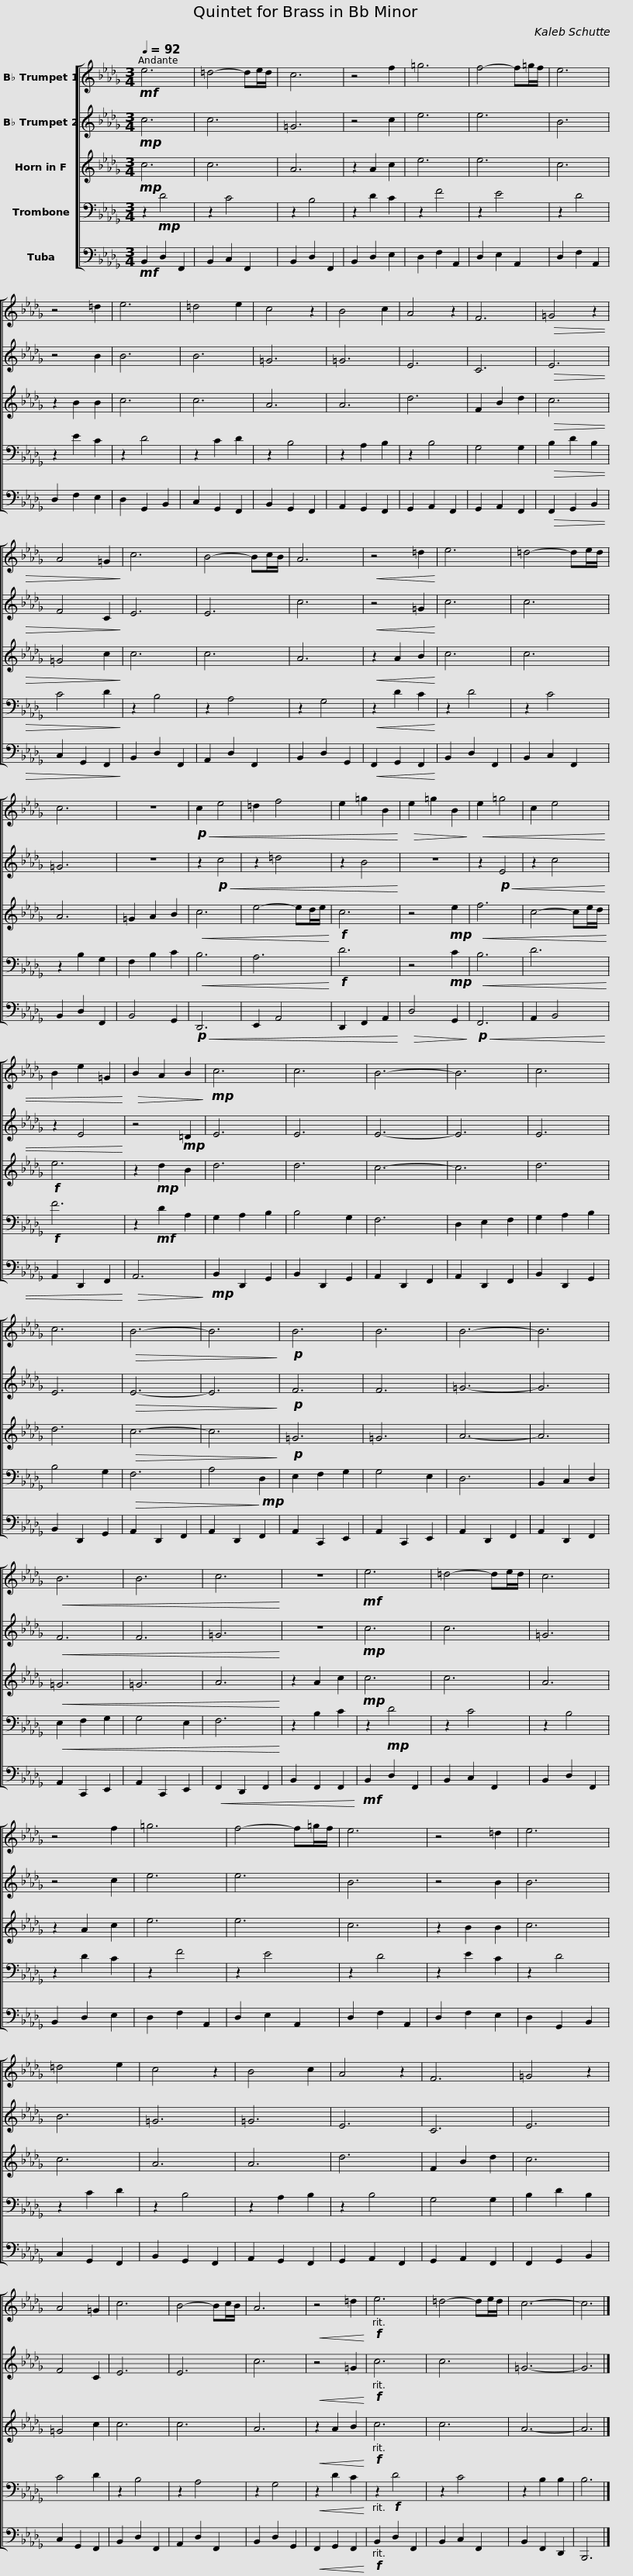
X:1
%%score [ 1 2 3 4 5 ]
L:1/8
Q:1/4=92
M:3/4
I:linebreak $
K:Db
V:1 treble transpose=-2
V:2 treble transpose=-2
V:3 treble transpose=-7
V:4 bass
V:5 bass
V:1
[K:Db]!mf! e6 | =d4- de/d/ | c6 | z4 f2 | =g6 | %5
 f4- f=g/f/ | e6 | z4 =d2 | e6 |$ =d4 e2 | %10
 c4 z2 | B4 c2 | A4 z2 | F6 |!>(! =G4 z2 | %15
 A4 =G2!>)! | c6 | B4- Bc/B/ | A6 |!<(! z4 =d2!<)! | %20
 e6 |$ =d4- de/d/ | c6 | z6 |!p!!<(! c2 e4 | %25
 =d2 f4 | e2 =g2 B2!<)! |!>(! e2 =g2 B2!>)! |!<(! e2 =g4 | c2 e4 | %30
 B2 e2 =G2!<)! |$!>(! B2 A2 B2!>)! |!mp! c6 | c6 | B6- | %35
 B6 | c6 | c6 |!>(! B6- | B6!>)! | %40
!p! B6 | B6 | B6- |$ B6 |!<(! B6 | %45
 B6 | c6!<)! | z6 |!mf! e6 | =d4- de/d/ | %50
 c6 | z4 f2 | =g6 | f4- f=g/f/ |$ e6 | %55
 z4 =d2 | e6 | =d4 e2 | c4 z2 | B4 c2 | %60
 A4 z2 | F6 | =G4 z2 | A4 =G2 | c6 | %65
 B4- Bc/B/ |$ A6 |!<(! z4 =d2!<)! |!f! e6 | =d4- de/d/ | %70
 c6- | c6 |] %72
V:2
[K:Db]!mp! c6 | c6 | =G6 | z4 c2 | e6 | %5
 e6 | B6 | z4 B2 | B6 |$ B6 | %10
 =G6 | =G6 | E6 | C6 |!>(! E6 | %15
 F4 C2!>)! | E6 | E6 | c6 |!<(! z4 =G2!<)! | %20
 c6 |$ c6 | =G6 | z6 | z2!p!!<(! c4 | %25
 z2 =d4 | z2 B4!<)! | z6 | z2!p!!<(! E4 | z2 c4 | %30
 z2 E4!<)! |$ z4!mp! =D2 | E6 | E6 | E6- | %35
 E6 | E6 | E6 |!>(! E6- | E6!>)! | %40
!p! F6 | F6 | =G6- |$ G6 |!<(! F6 | %45
 F6 | =G6!<)! | z6 |!mp! c6 | c6 | %50
 =G6 | z4 c2 | e6 | e6 |$ B6 | %55
 z4 B2 | B6 | B6 | =G6 | =G6 | %60
 E6 | C6 | E6 | F4 C2 | E6 | %65
 E6 |$ c6 |!<(! z4 =G2!<)! |!f! c6 | c6 | %70
 =G6- | G6 |] %72
V:3
[K:Db]!mp! c6 | c6 | A6 | z2 A2 c2 | e6 | %5
 e6 | c6 | z2 B2 B2 | c6 |$ c6 | %10
 A6 | A6 | d6 | F2 B2 d2 |!>(! c6 | %15
 =G4 c2!>)! | c6 | c6 | A6 |!<(! z2 A2 B2!<)! | %20
 c6 |$ c6 | A6 | =G2 A2 B2 |!<(! c6 | %25
 e4- ed/e/!<)! |!f! c6 | z4!mp! e2 |!<(! f6 | c4- ce/d/!<)! | %30
!f! e6 |$ z2!mp! d2 B2 | d6 | d6 | c6- | %35
 c6 | d6 | d6 |!>(! c6- | c6!>)! | %40
!p! =G6 | =G6 | A6- |$ A6 |!<(! =G6 | %45
 =G6 | A6!<)! | z2 A2 c2 |!mp! c6 | c6 | %50
 A6 | z2 A2 c2 | e6 | e6 |$ c6 | %55
 z2 B2 B2 | c6 | c6 | A6 | A6 | %60
 d6 | F2 B2 d2 | c6 | =G4 c2 | c6 | %65
 c6 |$ A6 |!<(! z2 A2 B2!<)! |!f! c6 | c6 | %70
 A6- | A6 |] %72
V:4
 z2!mp! D4 | z2 C4 | z2 B,4 | z2 D2 C2 | z2 F4 | %5
 z2 E4 | z2 D4 | z2 E2 C2 | z2 D4 |$ z2 C2 D2 | %10
 z2 B,4 | z2 A,2 B,2 | z2 B,4 | G,4 G,2 |!>(! B,2 D2 B,2 | %15
 C4 D2!>)! | z2 B,4 | z2 A,4 | z2 G,4 |!<(! z2 D2 C2!<)! | %20
 z2 D4 |$ z2 C4 | z2 B,2 G,2 | F,2 B,2 C2 |!<(! B,6 | %25
 A,6!<)! |!f! D6 | z4!mp! C2 |!<(! B,6 | D6!<)! | %30
!f! F6 |$ z2!mf! D2 A,2 | G,2 A,2 B,2 | B,4 G,2 | F,6 | %35
 D,2 E,2 F,2 | G,2 A,2 B,2 | B,4 G,2 |!>(! F,6 | A,4!>)!!mp! D,2 | %40
 E,2 F,2 G,2 | G,4 E,2 | D,6 |$ B,,2 C,2 D,2 |!<(! E,2 F,2 G,2 | %45
 G,4 E,2 | F,6!<)! | z2 B,2 C2 | z2!mp! D4 | z2 C4 | %50
 z2 B,4 | z2 D2 C2 | z2 F4 | z2 E4 |$ z2 D4 | %55
 z2 E2 C2 | z2 D4 | z2 C2 D2 | z2 B,4 | z2 A,2 B,2 | %60
 z2 B,4 | G,4 G,2 | B,2 D2 B,2 | C4 D2 | z2 B,4 | %65
 z2 A,4 |$ z2 G,4 |!<(! z2 D2 C2!<)! | z2!f! D4 | z2 C4 | %70
 z2 B,2 B,2 | B,6 |] %72
V:5
!mf! B,,2 D,2 F,,2 | B,,2 C,2 F,,2 | B,,2 D,2 F,,2 | B,,2 D,2 E,2 | D,2 F,2 A,,2 | %5
 D,2 E,2 A,,2 | D,2 F,2 A,,2 | D,2 F,2 E,2 | D,2 G,,2 B,,2 |$ C,2 G,,2 F,,2 | %10
 B,,2 G,,2 F,,2 | A,,2 G,,2 F,,2 | G,,2 A,,2 F,,2 | G,,2 A,,2 F,,2 |!>(! F,,2 G,,2 B,,2 | %15
 C,2 G,,2 F,,2!>)! | B,,2 D,2 F,,2 | A,,2 D,2 F,,2 | B,,2 D,2 G,,2 |!<(! F,,2 G,,2 F,,2!<)! | %20
 B,,2 D,2 F,,2 |$ B,,2 C,2 F,,2 | B,,2 D,2 F,,2 | B,,4 G,,2 |!p!!<(! D,,6 | %25
 E,,2 A,,4 | D,,2 F,,2 A,,2!<)! |!>(! D,4 G,,2!>)! |!p!!<(! F,,6 | A,,2 B,,4 | %30
 A,,2 D,,2 F,,2!<)! |$!>(! A,,6!>)! |!mp! B,,2 D,,2 G,,2 | B,,2 D,,2 G,,2 | A,,2 D,,2 F,,2 | %35
 A,,2 D,,2 F,,2 | B,,2 D,,2 G,,2 | B,,2 D,,2 G,,2 | A,,2 D,,2 F,,2 | A,,2 D,,2 F,,2 | %40
 A,,2 C,,2 E,,2 | A,,2 C,,2 E,,2 | A,,2 D,,2 F,,2 |$ A,,2 D,,2 F,,2 | A,,2 C,,2 E,,2 | %45
 A,,2 C,,2 E,,2 |!<(! F,,2 D,,2 F,,2 | B,,2 F,,2 F,,2!<)! |!mf! B,,2 D,2 F,,2 | B,,2 C,2 F,,2 | %50
 B,,2 D,2 F,,2 | B,,2 D,2 E,2 | D,2 F,2 A,,2 | D,2 E,2 A,,2 |$ D,2 F,2 A,,2 | %55
 D,2 F,2 E,2 | D,2 G,,2 B,,2 | C,2 G,,2 F,,2 | B,,2 G,,2 F,,2 | A,,2 G,,2 F,,2 | %60
 G,,2 A,,2 F,,2 | G,,2 A,,2 F,,2 | F,,2 G,,2 B,,2 | C,2 G,,2 F,,2 | B,,2 D,2 F,,2 | %65
 A,,2 D,2 F,,2 |$ B,,2 D,2 G,,2 |!<(! F,,2 G,,2 F,,2!<)! |!f! B,,2 D,2 F,,2 | B,,2 C,2 F,,2 | %70
 B,,2 F,,2 D,,2 | B,,,6 |] %72
